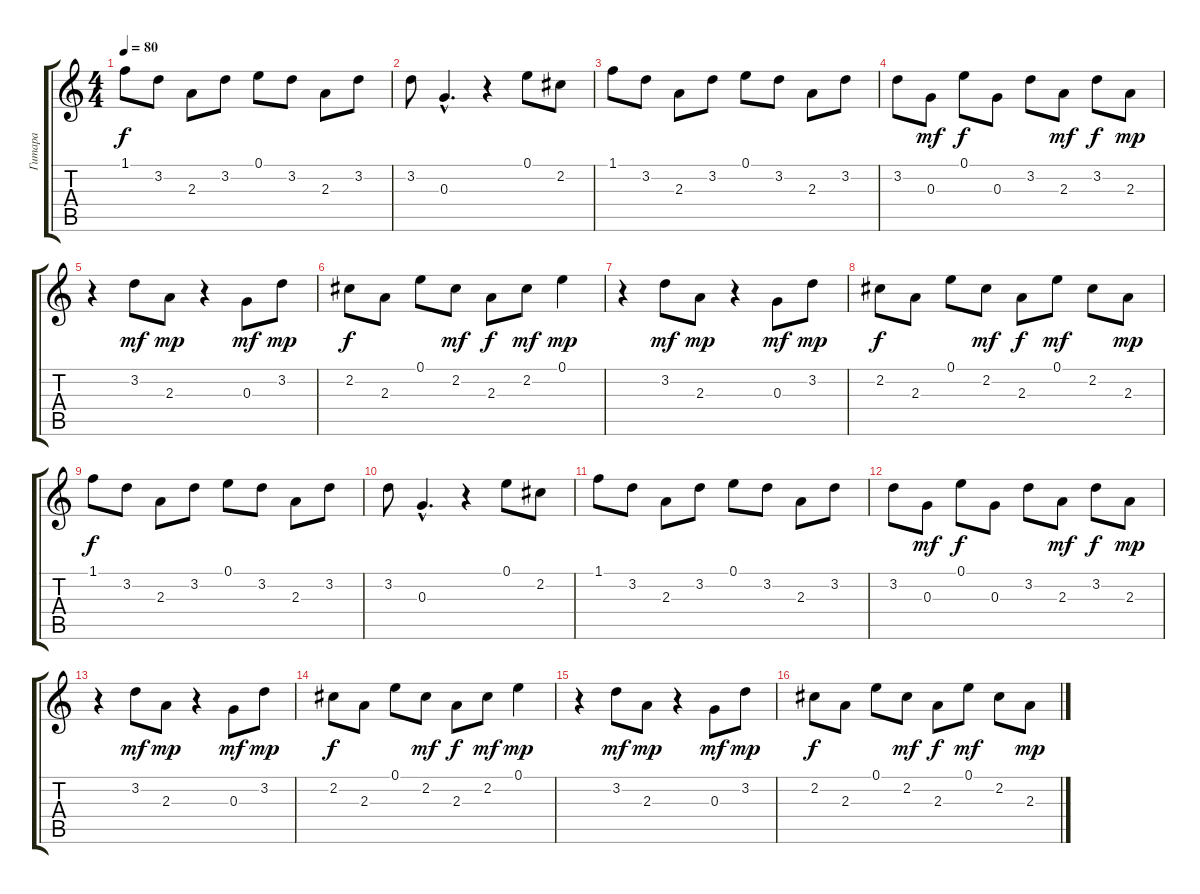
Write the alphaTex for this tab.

\track ("Гитара" "Гитара") {instrument electricguitarclean}
\staff {score tabs}
\tuning (E4 B3 G3 D3 A2 E2) {hide}
\ts (4 4)
\tempo 80
\clef g2
\ks c
1.1.8{dy f instrument electricguitarclean} 3.2.8 2.3.8 3.2.8 0.1.8 3.2.8 2.3.8 3.2.8 |
3.2.8 0.3{hac}.4{d} r.4 0.1.8 2.2.8 |
1.1.8 3.2.8 2.3.8 3.2.8 0.1.8 3.2.8 2.3.8 3.2.8 |
3.2.8 0.3.8{dy mf} 0.1.8{dy f} 0.3.8 3.2.8 2.3.8{dy mf} 3.2.8{dy f} 2.3.8{dy mp} |
r.4 3.2.8{dy mf} 2.3.8{dy mp} r.4 0.3.8{dy mf} 3.2.8{dy mp} |
2.2.8{dy f} 2.3.8 0.1.8 2.2.8{dy mf} 2.3.8{dy f} 2.2.8{dy mf} 0.1.4{dy mp} |
r.4 3.2.8{dy mf} 2.3.8{dy mp} r.4 0.3.8{dy mf} 3.2.8{dy mp} |
2.2.8{dy f} 2.3.8 0.1.8 2.2.8{dy mf} 2.3.8{dy f} 0.1.8{dy mf} 2.2.8 2.3.8{dy mp} |
1.1.8{dy f volume 10} 3.2.8 2.3.8 3.2.8 0.1.8 3.2.8 2.3.8 3.2.8 |
3.2.8 0.3{hac}.4{d} r.4 0.1.8 2.2.8 |
1.1.8 3.2.8 2.3.8 3.2.8 0.1.8 3.2.8 2.3.8 3.2.8 |
3.2.8 0.3.8{dy mf} 0.1.8{dy f} 0.3.8 3.2.8 2.3.8{dy mf} 3.2.8{dy f} 2.3.8{dy mp} |
r.4 3.2.8{dy mf} 2.3.8{dy mp} r.4 0.3.8{dy mf} 3.2.8{dy mp} |
2.2.8{dy f} 2.3.8 0.1.8 2.2.8{dy mf} 2.3.8{dy f} 2.2.8{dy mf} 0.1.4{dy mp} |
r.4 3.2.8{dy mf} 2.3.8{dy mp} r.4 0.3.8{dy mf} 3.2.8{dy mp} |
2.2.8{dy f} 2.3.8 0.1.8 2.2.8{dy mf} 2.3.8{dy f} 0.1.8{dy mf} 2.2.8 2.3.8{dy mp}
